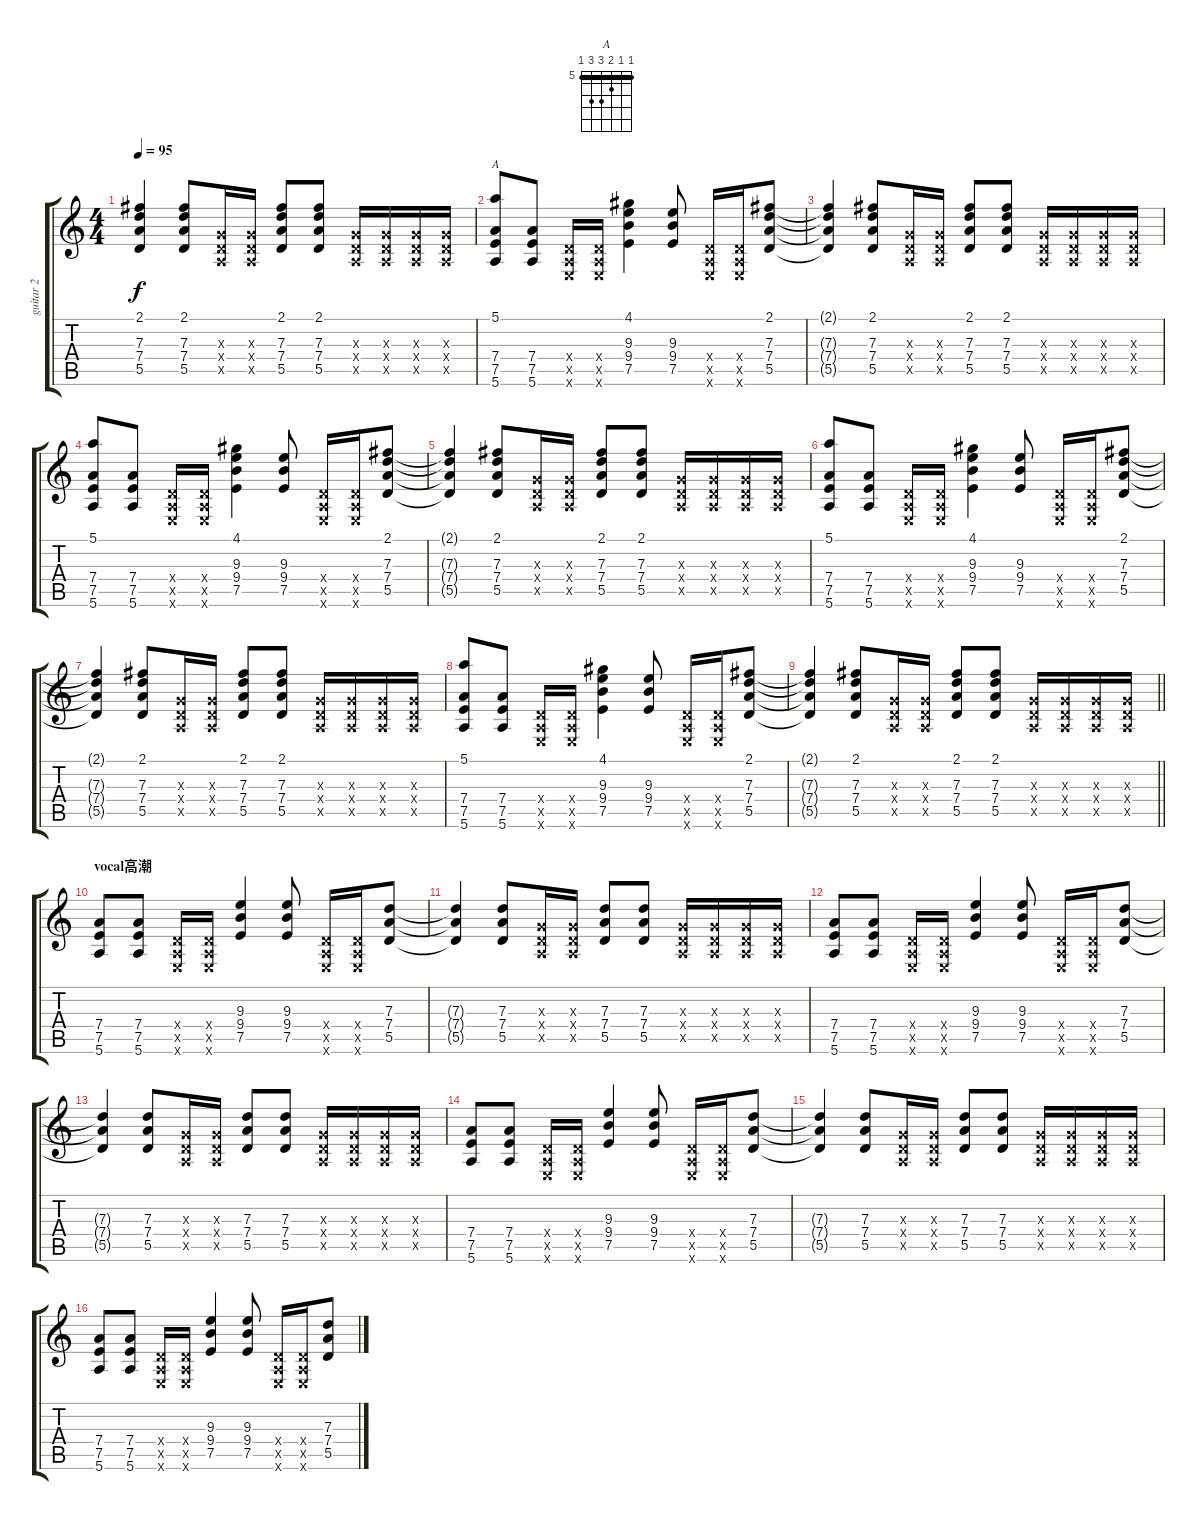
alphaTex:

\track ("guitar 2" "guitar 2") {instrument acousticguitarnylon}
\staff {score tabs}
\tuning (E4 B3 G3 D3 A2 E2) {hide}
\chord ("A" 5 5 6 7 7 5) {firstfret 5 barre 5}
\ts (4 4)
\tempo 95
\clef g2
\ks c
(2.1{t} 7.3{t} 7.4{t} 5.5{t}).4{dy f} (2.1 7.3 7.4 5.5).8 (0.3{x} 0.4{x} 0.5{x}).16 (0.3{x} 0.4{x} 0.5{x}).16 (2.1 7.3 7.4 5.5).8 (2.1 7.3 7.4 5.5).8 (0.3{x} 0.4{x} 0.5{x}).16 (0.3{x} 0.4{x} 0.5{x}).16 (0.3{x} 0.4{x} 0.5{x}).16 (0.3{x} 0.4{x} 0.5{x}).16 |
(5.1 7.4 7.5 5.6).8{ch "A"} (7.4 7.5 5.6).8 (0.4{x} 0.5{x} 0.6{x}).16 (0.4{x} 0.5{x} 0.6{x}).16 (4.1 9.3 9.4 7.5).4 (9.3 9.4 7.5).8 (0.4{x} 0.5{x} 0.6{x}).16 (0.4{x} 0.5{x} 0.6{x}).16 (2.1 7.3 7.4 5.5).8 |
(2.1{t} 7.3{t} 7.4{t} 5.5{t}).4 (2.1 7.3 7.4 5.5).8 (0.3{x} 0.4{x} 0.5{x}).16 (0.3{x} 0.4{x} 0.5{x}).16 (2.1 7.3 7.4 5.5).8 (2.1 7.3 7.4 5.5).8 (0.3{x} 0.4{x} 0.5{x}).16 (0.3{x} 0.4{x} 0.5{x}).16 (0.3{x} 0.4{x} 0.5{x}).16 (0.3{x} 0.4{x} 0.5{x}).16 |
(5.1 7.4 7.5 5.6).8 (7.4 7.5 5.6).8 (0.4{x} 0.5{x} 0.6{x}).16 (0.4{x} 0.5{x} 0.6{x}).16 (4.1 9.3 9.4 7.5).4 (9.3 9.4 7.5).8 (0.4{x} 0.5{x} 0.6{x}).16 (0.4{x} 0.5{x} 0.6{x}).16 (2.1 7.3 7.4 5.5).8 |
(2.1{t} 7.3{t} 7.4{t} 5.5{t}).4 (2.1 7.3 7.4 5.5).8 (0.3{x} 0.4{x} 0.5{x}).16 (0.3{x} 0.4{x} 0.5{x}).16 (2.1 7.3 7.4 5.5).8 (2.1 7.3 7.4 5.5).8 (0.3{x} 0.4{x} 0.5{x}).16 (0.3{x} 0.4{x} 0.5{x}).16 (0.3{x} 0.4{x} 0.5{x}).16 (0.3{x} 0.4{x} 0.5{x}).16 |
(5.1 7.4 7.5 5.6).8 (7.4 7.5 5.6).8 (0.4{x} 0.5{x} 0.6{x}).16 (0.4{x} 0.5{x} 0.6{x}).16 (4.1 9.3 9.4 7.5).4 (9.3 9.4 7.5).8 (0.4{x} 0.5{x} 0.6{x}).16 (0.4{x} 0.5{x} 0.6{x}).16 (2.1 7.3 7.4 5.5).8 |
(2.1{t} 7.3{t} 7.4{t} 5.5{t}).4 (2.1 7.3 7.4 5.5).8 (0.3{x} 0.4{x} 0.5{x}).16 (0.3{x} 0.4{x} 0.5{x}).16 (2.1 7.3 7.4 5.5).8 (2.1 7.3 7.4 5.5).8 (0.3{x} 0.4{x} 0.5{x}).16 (0.3{x} 0.4{x} 0.5{x}).16 (0.3{x} 0.4{x} 0.5{x}).16 (0.3{x} 0.4{x} 0.5{x}).16 |
(5.1 7.4 7.5 5.6).8 (7.4 7.5 5.6).8 (0.4{x} 0.5{x} 0.6{x}).16 (0.4{x} 0.5{x} 0.6{x}).16 (4.1 9.3 9.4 7.5).4 (9.3 9.4 7.5).8 (0.4{x} 0.5{x} 0.6{x}).16 (0.4{x} 0.5{x} 0.6{x}).16 (2.1 7.3 7.4 5.5).8 |
\barLineRight lightlight
(2.1{t} 7.3{t} 7.4{t} 5.5{t}).4 (2.1 7.3 7.4 5.5).8 (0.3{x} 0.4{x} 0.5{x}).16 (0.3{x} 0.4{x} 0.5{x}).16 (2.1 7.3 7.4 5.5).8 (2.1 7.3 7.4 5.5).8 (0.3{x} 0.4{x} 0.5{x}).16 (0.3{x} 0.4{x} 0.5{x}).16 (0.3{x} 0.4{x} 0.5{x}).16 (0.3{x} 0.4{x} 0.5{x}).16 |
\section ("" "vocal高潮")
(7.4 7.5 5.6).8 (7.4 7.5 5.6).8 (0.4{x} 0.5{x} 0.6{x}).16 (0.4{x} 0.5{x} 0.6{x}).16 (9.3 9.4 7.5).4 (9.3 9.4 7.5).8 (0.4{x} 0.5{x} 0.6{x}).16 (0.4{x} 0.5{x} 0.6{x}).16 (7.3 7.4 5.5).8 |
(7.3{t} 7.4{t} 5.5{t}).4 (7.3 7.4 5.5).8 (0.3{x} 0.4{x} 0.5{x}).16 (0.3{x} 0.4{x} 0.5{x}).16 (7.3 7.4 5.5).8 (7.3 7.4 5.5).8 (0.3{x} 0.4{x} 0.5{x}).16 (0.3{x} 0.4{x} 0.5{x}).16 (0.3{x} 0.4{x} 0.5{x}).16 (0.3{x} 0.4{x} 0.5{x}).16 |
(7.4 7.5 5.6).8 (7.4 7.5 5.6).8 (0.4{x} 0.5{x} 0.6{x}).16 (0.4{x} 0.5{x} 0.6{x}).16 (9.3 9.4 7.5).4 (9.3 9.4 7.5).8 (0.4{x} 0.5{x} 0.6{x}).16 (0.4{x} 0.5{x} 0.6{x}).16 (7.3 7.4 5.5).8 |
(7.3{t} 7.4{t} 5.5{t}).4 (7.3 7.4 5.5).8 (0.3{x} 0.4{x} 0.5{x}).16 (0.3{x} 0.4{x} 0.5{x}).16 (7.3 7.4 5.5).8 (7.3 7.4 5.5).8 (0.3{x} 0.4{x} 0.5{x}).16 (0.3{x} 0.4{x} 0.5{x}).16 (0.3{x} 0.4{x} 0.5{x}).16 (0.3{x} 0.4{x} 0.5{x}).16 |
(7.4 7.5 5.6).8 (7.4 7.5 5.6).8 (0.4{x} 0.5{x} 0.6{x}).16 (0.4{x} 0.5{x} 0.6{x}).16 (9.3 9.4 7.5).4 (9.3 9.4 7.5).8 (0.4{x} 0.5{x} 0.6{x}).16 (0.4{x} 0.5{x} 0.6{x}).16 (7.3 7.4 5.5).8 |
(7.3{t} 7.4{t} 5.5{t}).4 (7.3 7.4 5.5).8 (0.3{x} 0.4{x} 0.5{x}).16 (0.3{x} 0.4{x} 0.5{x}).16 (7.3 7.4 5.5).8 (7.3 7.4 5.5).8 (0.3{x} 0.4{x} 0.5{x}).16 (0.3{x} 0.4{x} 0.5{x}).16 (0.3{x} 0.4{x} 0.5{x}).16 (0.3{x} 0.4{x} 0.5{x}).16 |
(7.4 7.5 5.6).8 (7.4 7.5 5.6).8 (0.4{x} 0.5{x} 0.6{x}).16 (0.4{x} 0.5{x} 0.6{x}).16 (9.3 9.4 7.5).4 (9.3 9.4 7.5).8 (0.4{x} 0.5{x} 0.6{x}).16 (0.4{x} 0.5{x} 0.6{x}).16 (7.3 7.4 5.5).8
